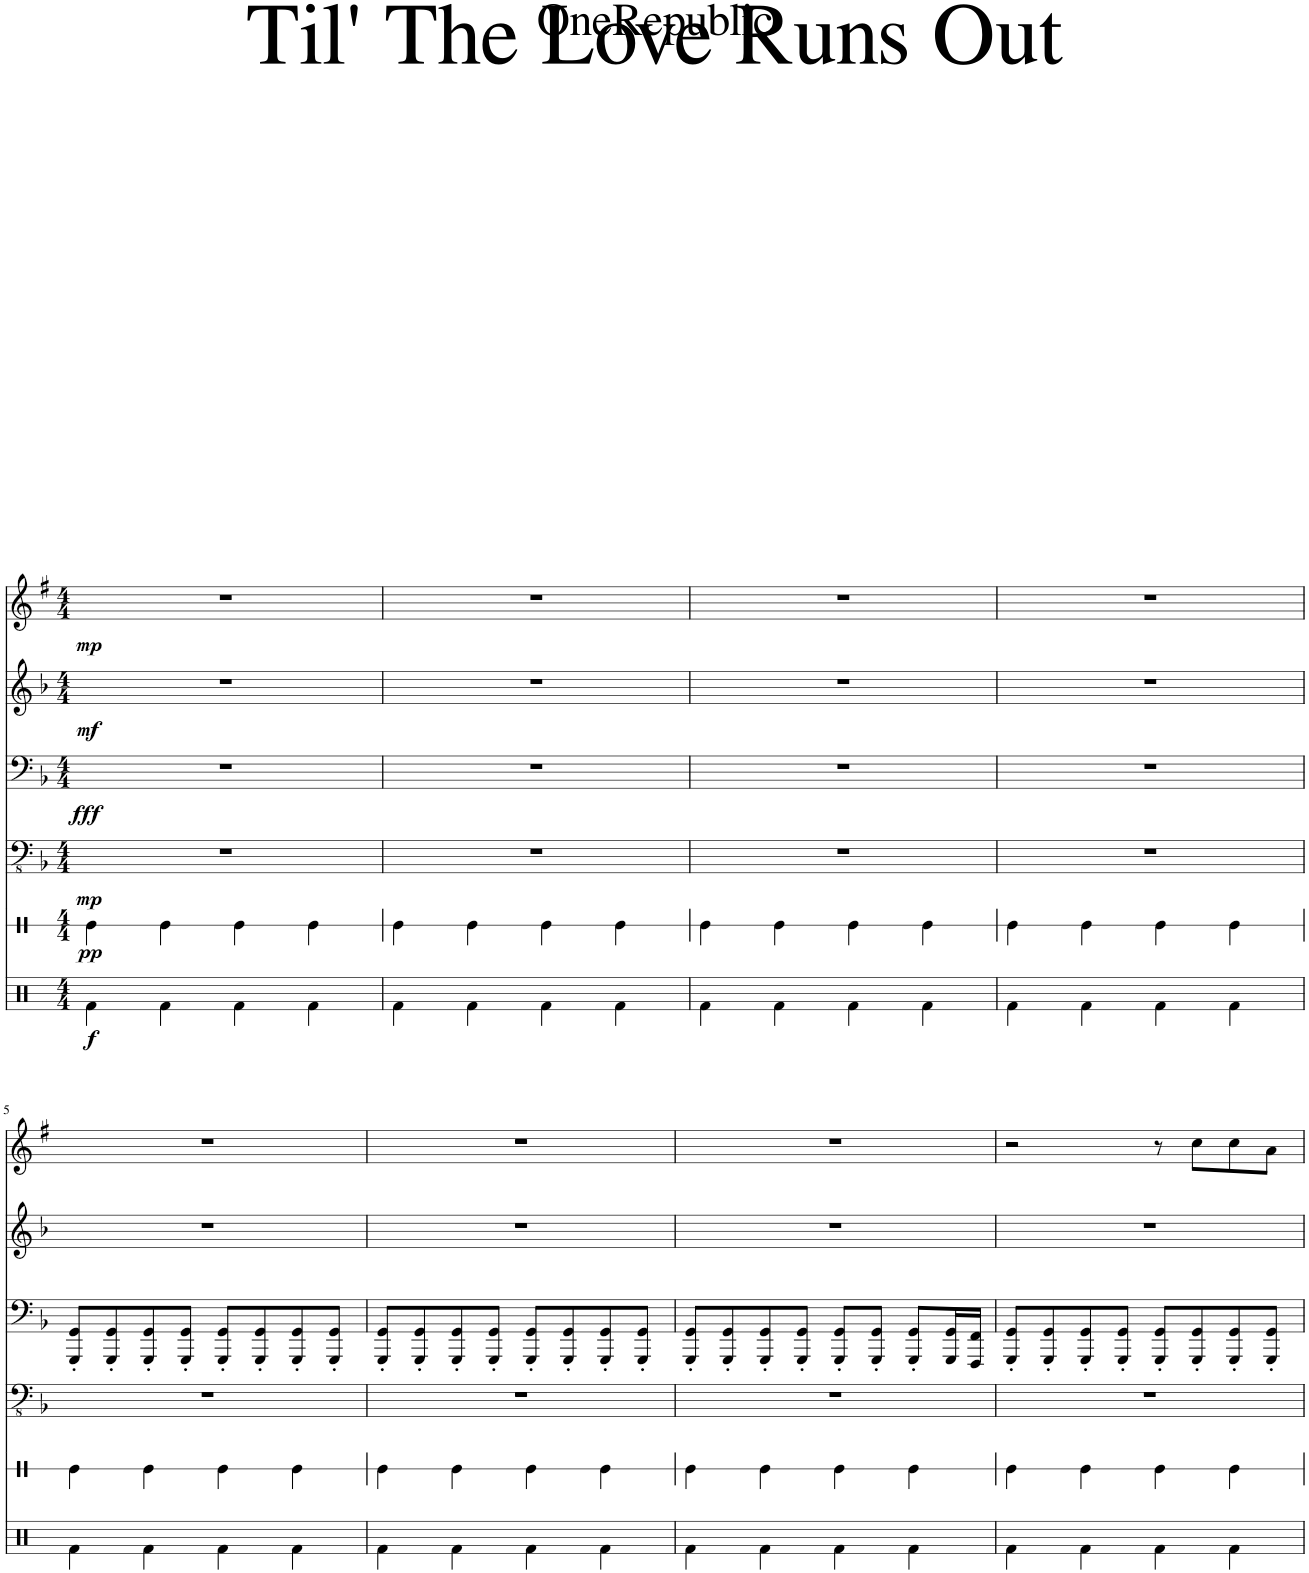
**kern	**dynam	**kern	**dynam	**kern	**dynam	**kern	**dynam	**kern	**dynam	**kern	**dynam
*part6	*part6	*part5	*part5	*part4	*part4	*part3	*part3	*part2	*part2	*part1	*part1
*staff6	*staff6	*staff5	*staff5	*staff4	*staff4	*staff3	*staff3	*staff2	*staff2	*staff1	*staff1
*I"Drumset 5 lines	*	*I"Tambourine	*	*I"Electric Bass	*	*I"C Tuba	*	*I"C Trumpet	*	*I"Tenor Saxophone	*
*	*	*I'Tmbn	*	*I'Elec b	*	*I'Tba	*	*I'Tpt	*	*	*
*	*	*stria1	*	*	*	*	*	*	*	*	*
*clefX	*	*clefX	*	*clefFv4	*	*clefF4	*	*clefG2	*	*clefG2	*
*	*	*	*	*	*	*	*	*	*	*Trd8c14	*
*k[]	*	*k[]	*	*k[b-]	*	*k[b-]	*	*k[b-]	*	*k[f#]	*
*M4/4	*	*M4/4	*	*M4/4	*	*M4/4	*	*M4/4	*	*M4/4	*
=1	=1	=1	=1	=1	=1	=1	=1	=1	=1	=1	=1
!	!LO:DY:b	!	!LO:DY:b	!	!LO:DY:b	!	!LO:DY:b	!	!LO:DY:b	!	!LO:DY:b
4Rf\	f	4Re\	pp	1r	mp	1r	fff	1r	mf	1r	mp
4Rf\	.	4Re\	.	.	.	.	.	.	.	.	.
4Rf\	.	4Re\	.	.	.	.	.	.	.	.	.
4Rf\	.	4Re\	.	.	.	.	.	.	.	.	.
=2	=2	=2	=2	=2	=2	=2	=2	=2	=2	=2	=2
4Rf\	.	4Re\	.	1r	.	1r	.	1r	.	1r	.
4Rf\	.	4Re\	.	.	.	.	.	.	.	.	.
4Rf\	.	4Re\	.	.	.	.	.	.	.	.	.
4Rf\	.	4Re\	.	.	.	.	.	.	.	.	.
=3	=3	=3	=3	=3	=3	=3	=3	=3	=3	=3	=3
4Rf\	.	4Re\	.	1r	.	1r	.	1r	.	1r	.
4Rf\	.	4Re\	.	.	.	.	.	.	.	.	.
4Rf\	.	4Re\	.	.	.	.	.	.	.	.	.
4Rf\	.	4Re\	.	.	.	.	.	.	.	.	.
=4	=4	=4	=4	=4	=4	=4	=4	=4	=4	=4	=4
4Rf\	.	4Re\	.	1r	.	1r	.	1r	.	1r	.
4Rf\	.	4Re\	.	.	.	.	.	.	.	.	.
4Rf\	.	4Re\	.	.	.	.	.	.	.	.	.
4Rf\	.	4Re\	.	.	.	.	.	.	.	.	.
!!LO:LB:g=z
=5	=5	=5	=5	=5	=5	=5	=5	=5	=5	=5	=5
4Rf\	.	4Re\	.	1r	.	8GGG/' 8GG/'L	.	1r	.	1r	.
.	.	.	.	.	.	8GGG/' 8GG/'	.	.	.	.	.
4Rf\	.	4Re\	.	.	.	8GGG/' 8GG/'	.	.	.	.	.
.	.	.	.	.	.	8GGG/' 8GG/'J	.	.	.	.	.
4Rf\	.	4Re\	.	.	.	8GGG/' 8GG/'L	.	.	.	.	.
.	.	.	.	.	.	8GGG/' 8GG/'	.	.	.	.	.
4Rf\	.	4Re\	.	.	.	8GGG/' 8GG/'	.	.	.	.	.
.	.	.	.	.	.	8GGG/' 8GG/'J	.	.	.	.	.
=6	=6	=6	=6	=6	=6	=6	=6	=6	=6	=6	=6
4Rf\	.	4Re\	.	1r	.	8GGG/' 8GG/'L	.	1r	.	1r	.
.	.	.	.	.	.	8GGG/' 8GG/'	.	.	.	.	.
4Rf\	.	4Re\	.	.	.	8GGG/' 8GG/'	.	.	.	.	.
.	.	.	.	.	.	8GGG/' 8GG/'J	.	.	.	.	.
4Rf\	.	4Re\	.	.	.	8GGG/' 8GG/'L	.	.	.	.	.
.	.	.	.	.	.	8GGG/' 8GG/'	.	.	.	.	.
4Rf\	.	4Re\	.	.	.	8GGG/' 8GG/'	.	.	.	.	.
.	.	.	.	.	.	8GGG/' 8GG/'J	.	.	.	.	.
=7	=7	=7	=7	=7	=7	=7	=7	=7	=7	=7	=7
4Rf\	.	4Re\	.	1r	.	8GGG/' 8GG/'L	.	1r	.	1r	.
.	.	.	.	.	.	8GGG/' 8GG/'	.	.	.	.	.
4Rf\	.	4Re\	.	.	.	8GGG/' 8GG/'	.	.	.	.	.
.	.	.	.	.	.	8GGG/' 8GG/'J	.	.	.	.	.
4Rf\	.	4Re\	.	.	.	8GGG/' 8GG/'L	.	.	.	.	.
.	.	.	.	.	.	8GGG/' 8GG/'J	.	.	.	.	.
4Rf\	.	4Re\	.	.	.	8GGG/' 8GG/'L	.	.	.	.	.
.	.	.	.	.	.	16GGG/ 16GG/L	.	.	.	.	.
.	.	.	.	.	.	16FFF/ 16FF/JJ	.	.	.	.	.
=8	=8	=8	=8	=8	=8	=8	=8	=8	=8	=8	=8
4Rf\	.	4Re\	.	1r	.	8GGG/' 8GG/'L	.	1r	.	2r	.
.	.	.	.	.	.	8GGG/' 8GG/'	.	.	.	.	.
4Rf\	.	4Re\	.	.	.	8GGG/' 8GG/'	.	.	.	.	.
.	.	.	.	.	.	8GGG/' 8GG/'J	.	.	.	.	.
4Rf\	.	4Re\	.	.	.	8GGG/' 8GG/'L	.	.	.	8r	.
.	.	.	.	.	.	8GGG/' 8GG/'	.	.	.	8cc\L	.
4Rf\	.	4Re\	.	.	.	8GGG/' 8GG/'	.	.	.	8cc\	.
.	.	.	.	.	.	8GGG/' 8GG/'J	.	.	.	8a\J	.
=	=	=	=	=	=	=	=	=	=	=	=
*-	*-	*-	*-	*-	*-	*-	*-	*-	*-	*-	*-
